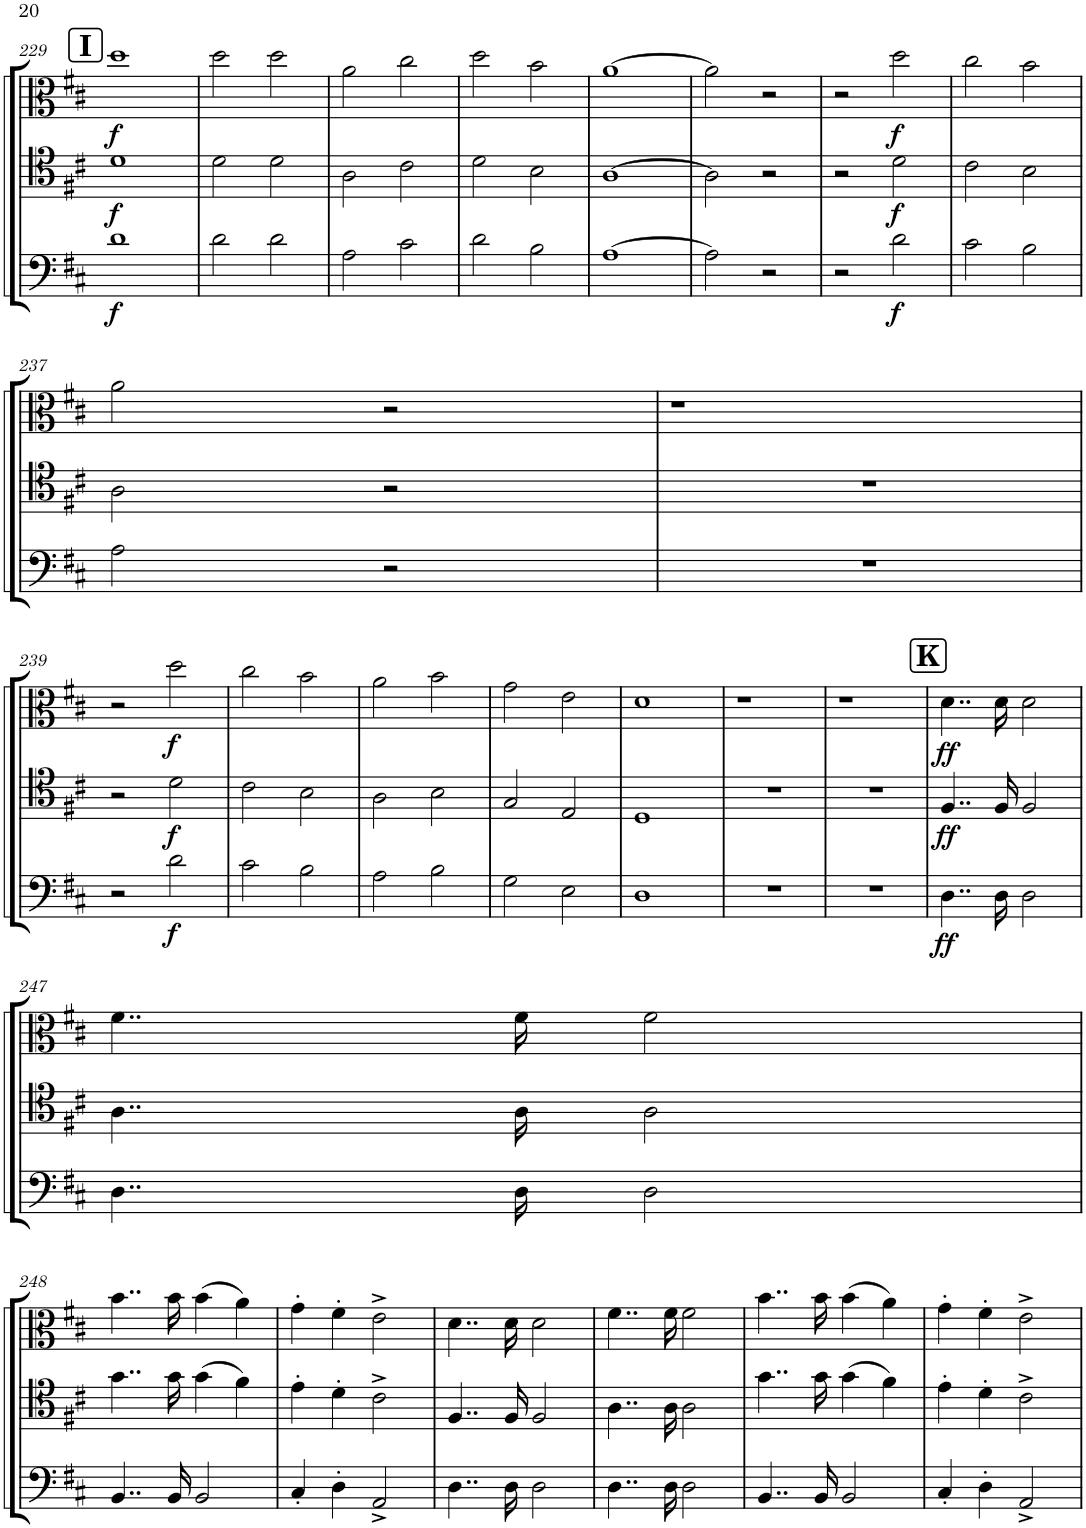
**kern	**dynam	**kern	**dynam	**kern	**dynam
*part3	*part3	*part2	*part2	*part1	*part1
*staff3	*staff3	*staff2	*staff2	*staff1	*staff1
*I"Bass Trombone	*	*I"Tenor Trombone	*	*I"Alto Trombone	*
*I'Trb	*	*I'Trb	*	*I'Trb	*
!!LO:PB:g=z
*clefF4	*	*clefC4	*	*clefC3	*
*k[f#c#]	*	*k[f#c#]	*	*k[f#c#]	*
*M4/4	*	*M4/4	*	*M4/4	*
*met(c)	*	*met(c)	*	*met(c)	*
!!LO:REH:place=s1:a:B:cj:fs=14:t=I
=229	=229	=229	=229	=229	=229
!	!LO:DY:b	!	!LO:DY:b	!	!LO:DY:b
1d	f	1d	f	1dd	f
=230	=230	=230	=230	=230	=230
2d\	.	2d\	.	2dd\	.
2d\	.	2d\	.	2dd\	.
=231	=231	=231	=231	=231	=231
2A\	.	2A\	.	2a\	.
2c#\	.	2c#\	.	2cc#\	.
=232	=232	=232	=232	=232	=232
2d\	.	2d\	.	2dd\	.
2B\	.	2B\	.	2b\	.
=233	=233	=233	=233	=233	=233
[1A	.	[1A	.	[1a	.
=234	=234	=234	=234	=234	=234
2A\]	.	2A\]	.	2a\]	.
2r	.	2r	.	2r	.
=235	=235	=235	=235	=235	=235
2r	.	2r	.	2r	.
!	!LO:DY:b	!	!LO:DY:b	!	!LO:DY:b
2d\	f	2d\	f	2dd\	f
=236	=236	=236	=236	=236	=236
2c#\	.	2c#\	.	2cc#\	.
2B\	.	2B\	.	2b\	.
!!LO:LB:g=z
=237	=237	=237	=237	=237	=237
2A\	.	2A\	.	2a\	.
2r	.	2r	.	2r	.
=238	=238	=238	=238	=238	=238
1r	.	1r	.	1r	.
!!LO:LB:g=z
=239	=239	=239	=239	=239	=239
2r	.	2r	.	2r	.
!	!LO:DY:b	!	!LO:DY:b	!	!LO:DY:b
2d\	f	2d\	f	2dd\	f
=240	=240	=240	=240	=240	=240
2c#\	.	2c#\	.	2cc#\	.
2B\	.	2B\	.	2b\	.
=241	=241	=241	=241	=241	=241
2A\	.	2A\	.	2a\	.
2B\	.	2B\	.	2b\	.
=242	=242	=242	=242	=242	=242
2G\	.	2G/	.	2g\	.
2E\	.	2E/	.	2e\	.
=243	=243	=243	=243	=243	=243
1D	.	1D	.	1d	.
=244	=244	=244	=244	=244	=244
1r	.	1r	.	1r	.
=245	=245	=245	=245	=245	=245
1r	.	1r	.	1r	.
!!LO:REH:place=s1:a:B:cj:fs=14:t=K
=246	=246	=246	=246	=246	=246
!	!LO:DY:b	!	!LO:DY:b	!	!LO:DY:b
4..D\	ff	4..F#/	ff	4..d\	ff
16D\	.	16F#/	.	16d\	.
2D\	.	2F#/	.	2d\	.
!!LO:LB:g=z
=247	=247	=247	=247	=247	=247
4..D\	.	4..A\	.	4..f#\	.
16D\	.	16A\	.	16f#\	.
2D\	.	2A\	.	2f#\	.
!!LO:LB:g=z
=248	=248	=248	=248	=248	=248
4..BB/	.	4..g\	.	4..b\	.
16BB/	.	16g\	.	16b\	.
2BB/	.	(4g\	.	(4b\	.
.	.	4f#\)	.	4a\)	.
=249	=249	=249	=249	=249	=249
4C#'/	.	4e'\	.	4g'\	.
4D'\	.	4d'\	.	4f#'\	.
2AA^/	.	2c#^\	.	2e^\	.
=250	=250	=250	=250	=250	=250
4..D\	.	4..F#/	.	4..d\	.
16D\	.	16F#/	.	16d\	.
2D\	.	2F#/	.	2d\	.
=251	=251	=251	=251	=251	=251
4..D\	.	4..A\	.	4..f#\	.
16D\	.	16A\	.	16f#\	.
2D\	.	2A\	.	2f#\	.
=252	=252	=252	=252	=252	=252
4..BB/	.	4..g\	.	4..b\	.
16BB/	.	16g\	.	16b\	.
2BB/	.	(4g\	.	(4b\	.
.	.	4f#\)	.	4a\)	.
=253	=253	=253	=253	=253	=253
4C#'/	.	4e'\	.	4g'\	.
4D'\	.	4d'\	.	4f#'\	.
2AA^/	.	2c#^\	.	2e^\	.
=	=	=	=	=	=
*-	*-	*-	*-	*-	*-
